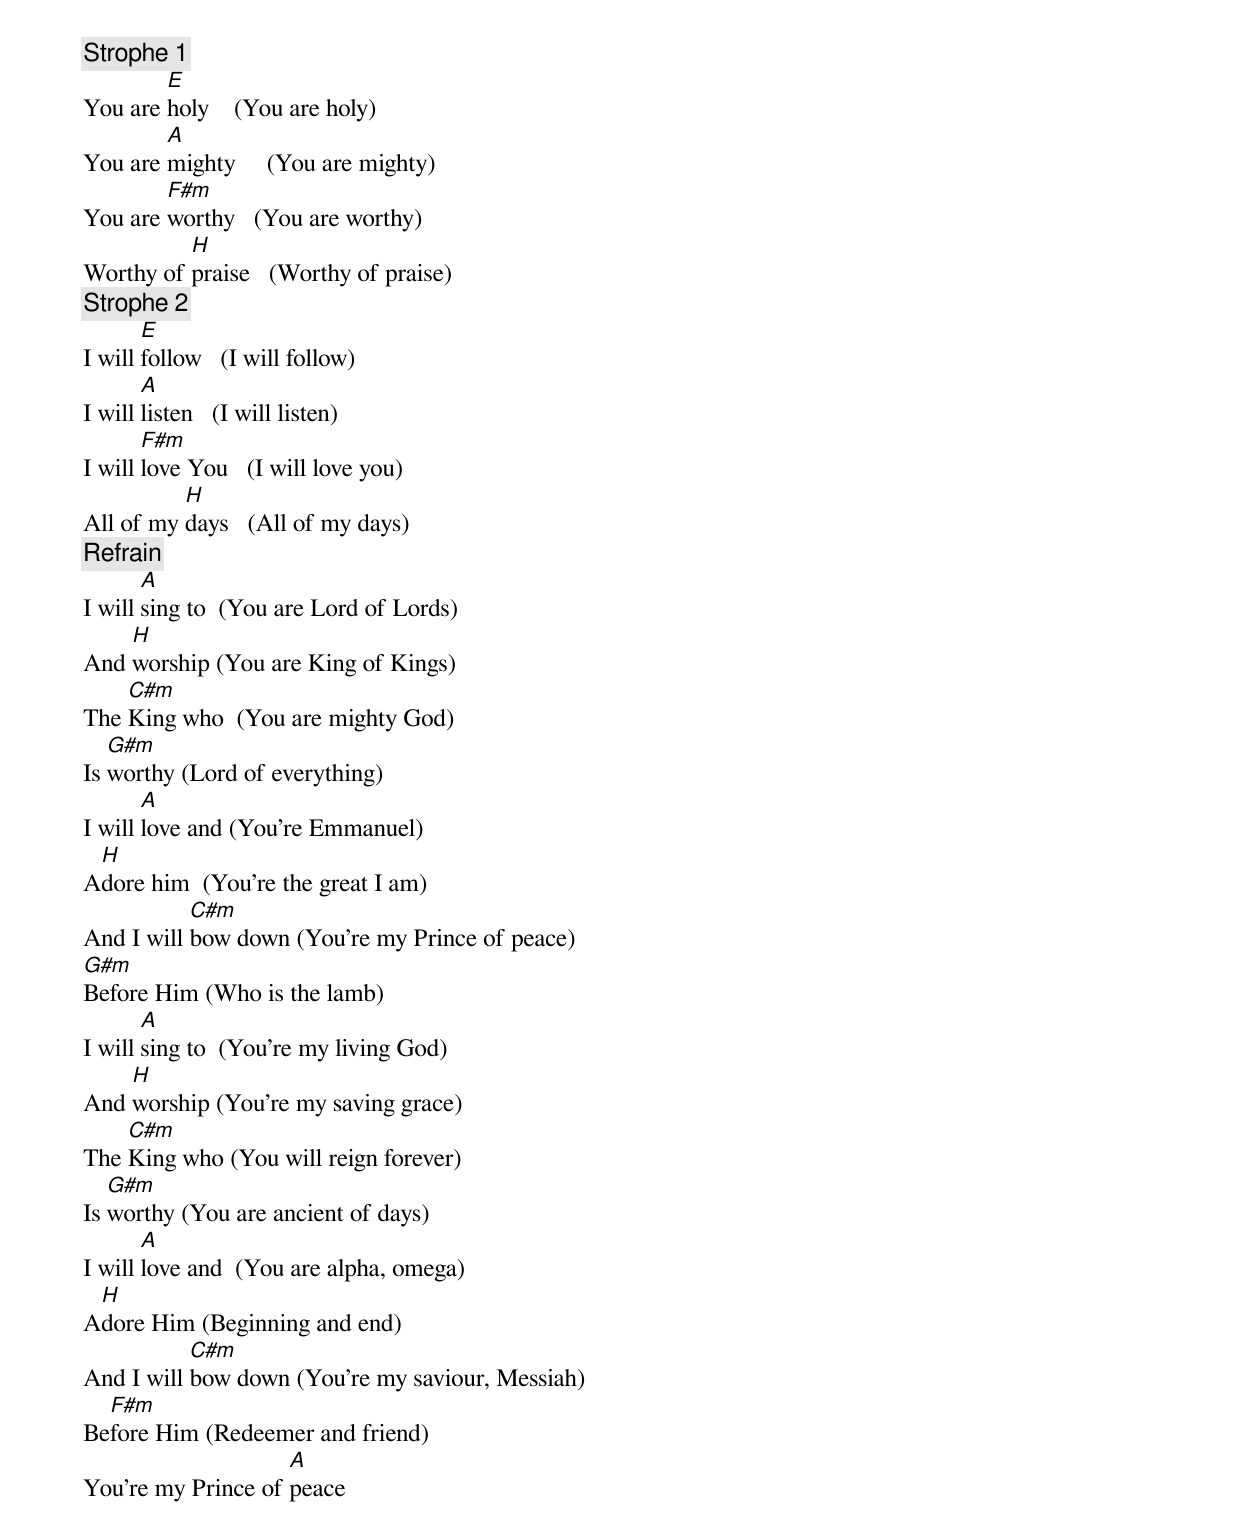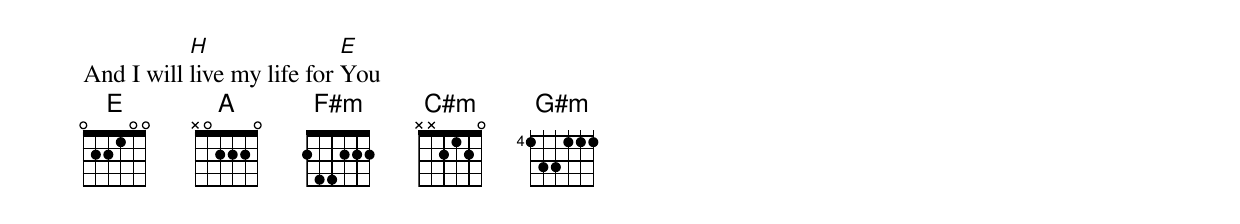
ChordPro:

{comment: Strophe 1}
You are [E]holy    (You are holy)
You are [A]mighty     (You are mighty)
You are [F#m]worthy   (You are worthy)
Worthy of [H]praise   (Worthy of praise)
{comment: Strophe 2}
I will [E]follow   (I will follow)
I will [A]listen   (I will listen)
I will [F#m]love You   (I will love you)
All of my [H]days   (All of my days)
{comment: Refrain}
I will [A]sing to 	(You are Lord of Lords)
And [H]worship	(You are King of Kings)
The [C#m]King who 	(You are mighty God)
Is [G#m]worthy	(Lord of everything)
I will [A]love and	(You're Emmanuel)
A[H]dore him 	(You're the great I am)
And I will [C#m]bow down	(You're my Prince of peace)
[G#m]Before Him	(Who is the lamb)
I will [A]sing to 	(You're my living God)
And [H]worship	(You're my saving grace)
The [C#m]King who	(You will reign forever)
Is [G#m]worthy	(You are ancient of days)
I will [A]love and 	(You are alpha, omega)
A[H]dore Him	(Beginning and end)
And I will [C#m]bow down	(You're my saviour, Messiah)
Be[F#m]fore Him	(Redeemer and friend)
You're my Prince of [A]peace
And I will [H]live my life for [E]You
